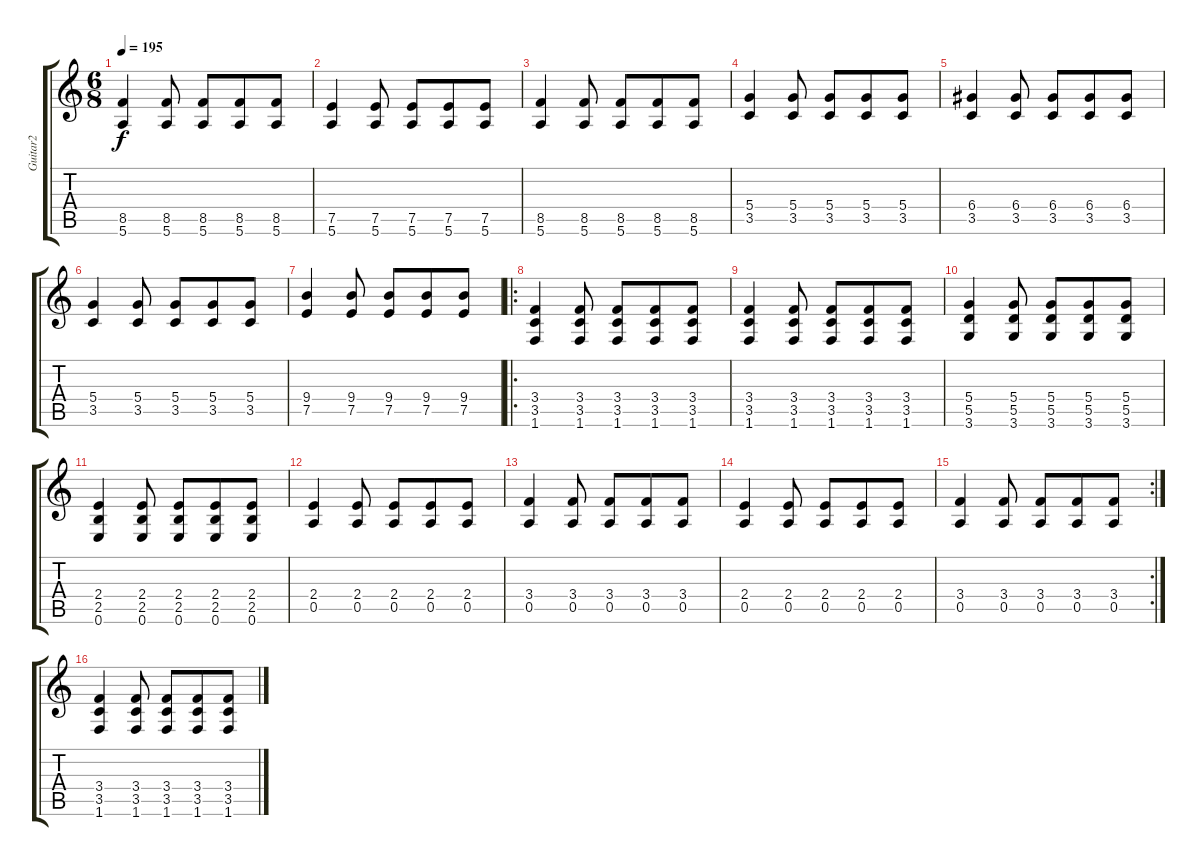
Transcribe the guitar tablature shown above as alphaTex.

\track ("Guitar2" "Guitar2") {instrument distortionguitar}
\staff {score tabs}
\tuning (E4 B3 G3 D3 A2 E2) {hide}
\ts (6 8)
\tempo 195
\clef g2
\ks c
(8.5 5.6).4{dy f} (8.5 5.6).8 (8.5 5.6).8 (8.5 5.6).8 (8.5 5.6).8 |
(7.5 5.6).4 (7.5 5.6).8 (7.5 5.6).8 (7.5 5.6).8 (7.5 5.6).8 |
(8.5 5.6).4 (8.5 5.6).8 (8.5 5.6).8 (8.5 5.6).8 (8.5 5.6).8 |
(5.4 3.5).4 (5.4 3.5).8 (5.4 3.5).8 (5.4 3.5).8 (5.4 3.5).8 |
(6.4 3.5).4 (6.4 3.5).8 (6.4 3.5).8 (6.4 3.5).8 (6.4 3.5).8 |
(5.4 3.5).4 (5.4 3.5).8 (5.4 3.5).8 (5.4 3.5).8 (5.4 3.5).8 |
(9.4 7.5).4 (9.4 7.5).8 (9.4 7.5).8 (9.4 7.5).8 (9.4 7.5).8 |
\ro
(3.4 3.5 1.6).4 (3.4 3.5 1.6).8 (3.4 3.5 1.6).8 (3.4 3.5 1.6).8 (3.4 3.5 1.6).8 |
(3.4 3.5 1.6).4 (3.4 3.5 1.6).8 (3.4 3.5 1.6).8 (3.4 3.5 1.6).8 (3.4 3.5 1.6).8 |
(5.4 5.5 3.6).4 (5.4 5.5 3.6).8 (5.4 5.5 3.6).8 (5.4 5.5 3.6).8 (5.4 5.5 3.6).8 |
(2.4 2.5 0.6).4 (2.4 2.5 0.6).8 (2.4 2.5 0.6).8 (2.4 2.5 0.6).8 (2.4 2.5 0.6).8 |
(2.4 0.5).4 (2.4 0.5).8 (2.4 0.5).8 (2.4 0.5).8 (2.4 0.5).8 |
(3.4 0.5).4 (3.4 0.5).8 (3.4 0.5).8 (3.4 0.5).8 (3.4 0.5).8 |
(2.4 0.5).4 (2.4 0.5).8 (2.4 0.5).8 (2.4 0.5).8 (2.4 0.5).8 |
\rc 2
(3.4 0.5).4 (3.4 0.5).8 (3.4 0.5).8 (3.4 0.5).8 (3.4 0.5).8 |
(3.4 3.5 1.6).4 (3.4 3.5 1.6).8 (3.4 3.5 1.6).8 (3.4 3.5 1.6).8 (3.4 3.5 1.6).8
